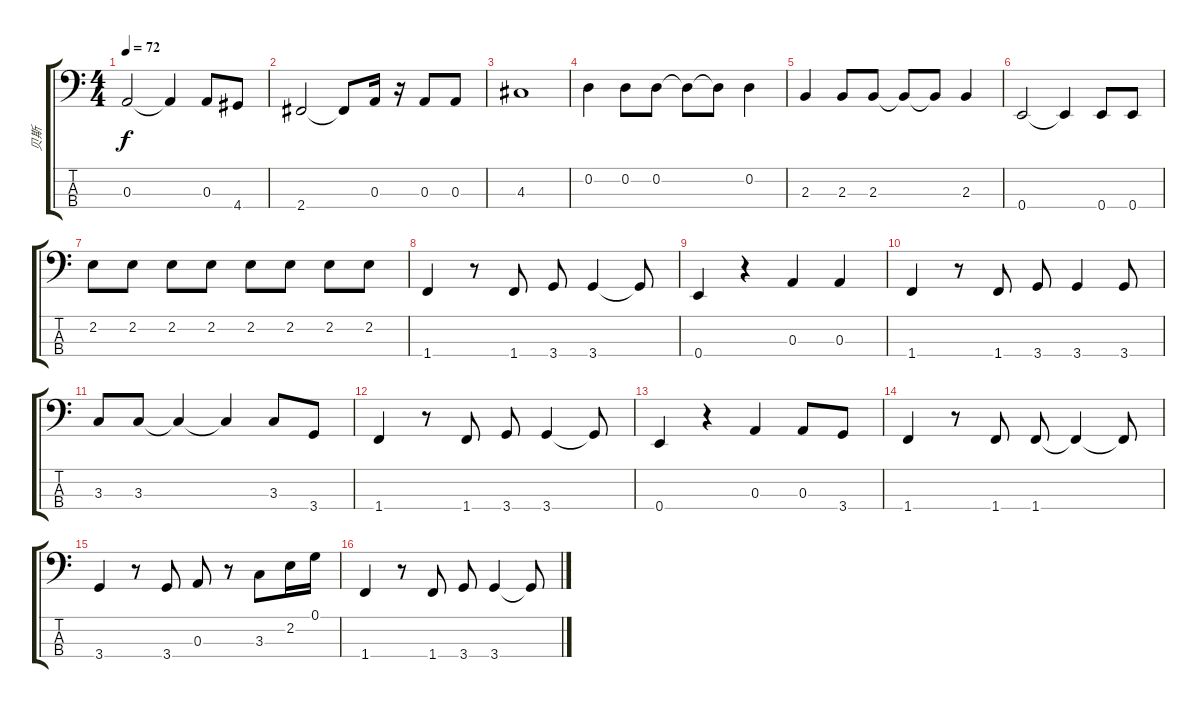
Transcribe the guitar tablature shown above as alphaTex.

\track ("贝斯" "贝斯") {instrument electricbassfinger}
\staff {score tabs}
\tuning (G2 D2 A1 E1) {hide}
\ts (4 4)
\tempo 72
\clef f4
\ks c
0.3.2{dy f} 0.3{t}.4 0.3.8 4.4.8 |
2.4.2 2.4{t}.8 0.3.16 r.16 0.3.8 0.3.8 |
4.3.1 |
0.2.4 0.2.8 0.2.8 0.2{t}.8 0.2{t}.8 0.2.4 |
2.3.4 2.3.8 2.3.8 2.3{t}.8 2.3{t}.8 2.3.4 |
0.4.2 0.4{t}.4 0.4.8 0.4.8 |
2.2.8 2.2.8 2.2.8 2.2.8 2.2.8 2.2.8 2.2.8 2.2.8 |
1.4.4 r.8 1.4.8 3.4.8 3.4.4 3.4{t}.8 |
0.4.4 r.4 0.3.4 0.3.4 |
1.4.4 r.8 1.4.8 3.4.8 3.4.4 3.4.8 |
3.3.8 3.3.8 3.3{t}.4 3.3{t}.4 3.3.8 3.4.8 |
1.4.4 r.8 1.4.8 3.4.8 3.4.4 3.4{t}.8 |
0.4.4 r.4 0.3.4 0.3.8 3.4.8 |
1.4.4 r.8 1.4.8 1.4.8 1.4{t}.4 1.4{t}.8 |
3.4.4 r.8 3.4.8 0.3.8 r.8 3.3.8 2.2.16 0.1.16 |
1.4.4 r.8 1.4.8 3.4.8 3.4.4 3.4{t}.8
